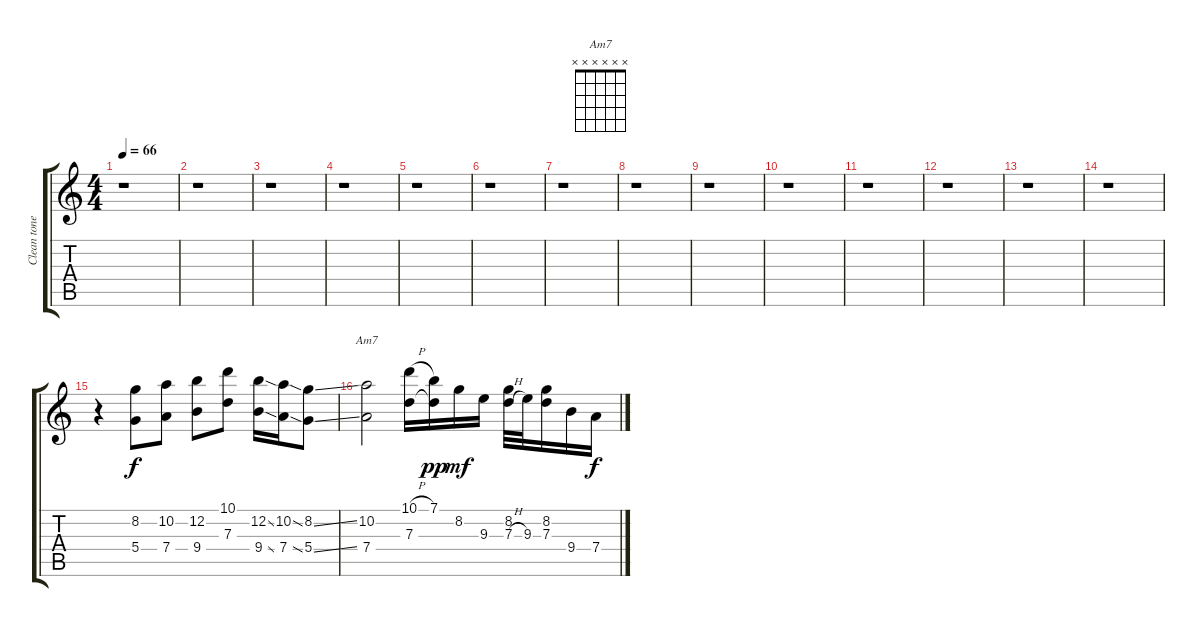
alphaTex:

\track ("Clean tone" "Clean tone") {instrument electricguitarclean}
\staff {score tabs}
\tuning (E4 B3 G3 D3 A2 E2) {hide}
\chord ("Am7" x x x x x x)
\ts (4 4)
\tempo 66
\clef g2
\ks c
r.1{dy f} |
r.1 |
r.1 |
r.1 |
r.1 |
r.1 |
r.1 |
r.1 |
r.1 |
r.1 |
r.1 |
r.1 |
r.1 |
r.1{volume 0} |
r.4{volume 14} (8.2 5.4).8 (10.2 7.4).8 (12.2 9.4).8 (10.1 7.3).8 (12.2{ss} 9.4{ss}).16 (10.2{ss} 7.4{ss}).16 (8.2{ss} 5.4{ss}).8 |
(10.2 7.4).2{ch "Am7"} (10.1{h} 7.3).16 (7.1 7.3{t}).16{dy pp} 8.2.16{dy mf} 9.3.16 (8.2 7.3{h}).32 9.3.32 (8.2 7.3).16 9.4.16 7.4.16{dy f}
